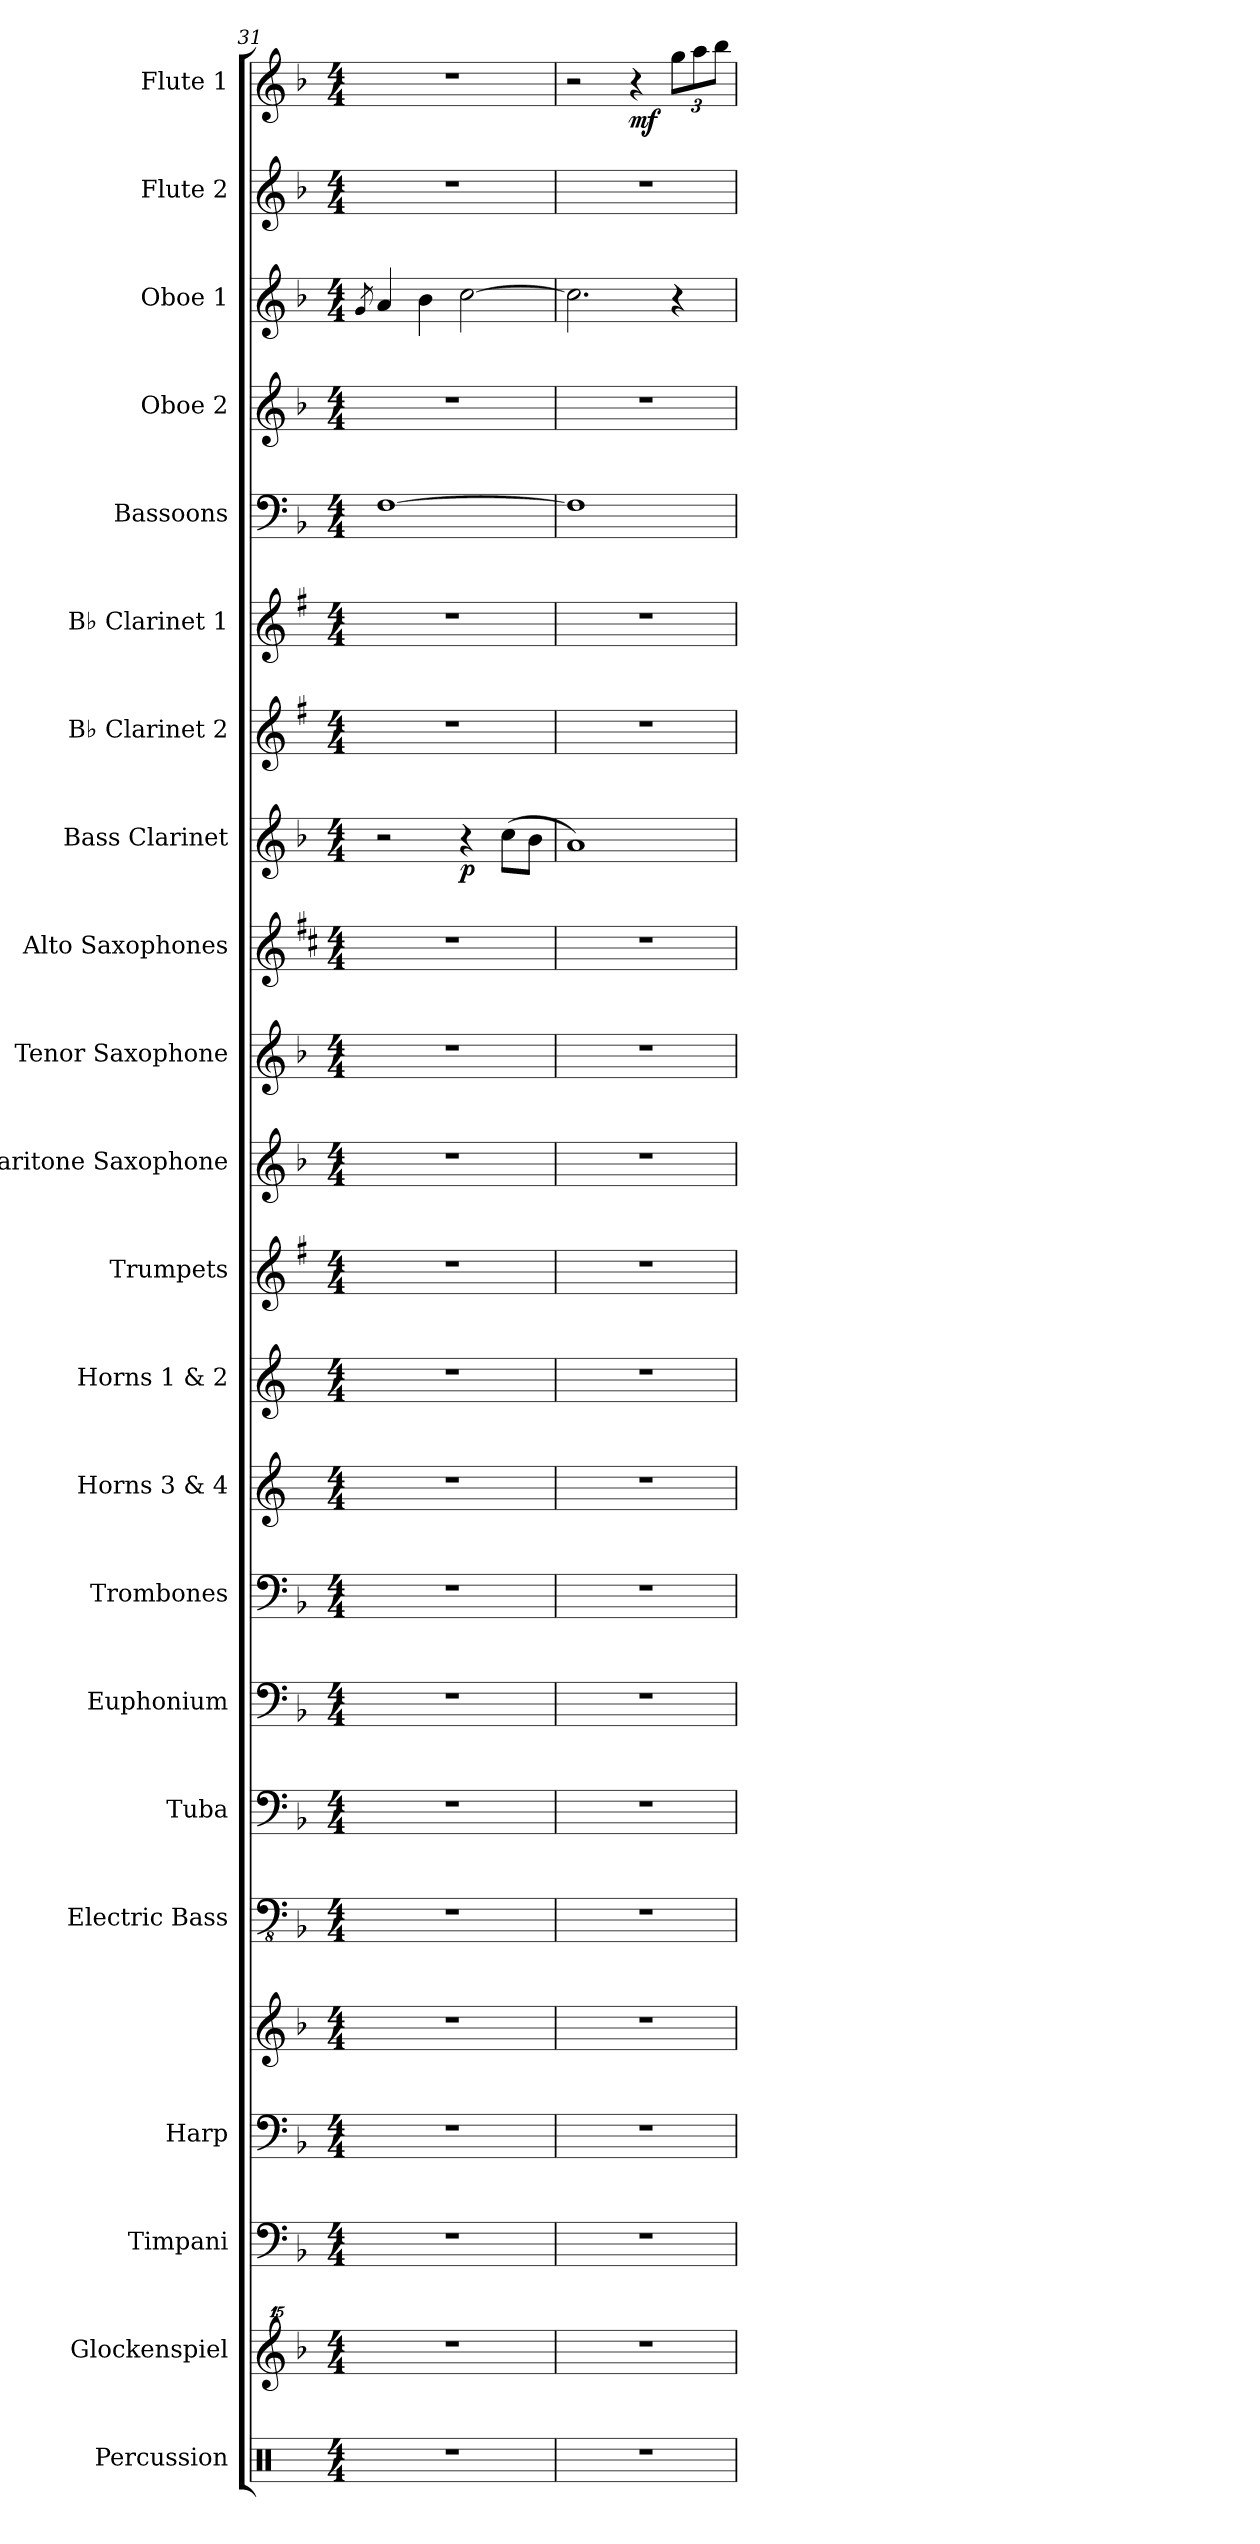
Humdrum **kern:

**kern	**kern	**kern	**kern	**kern	**kern	**kern	**kern	**kern	**kern	**kern	**kern	**kern	**kern	**kern	**kern	**dynam	**kern	**kern	**kern	**kern	**kern	**kern	**kern	**dynam
*part22	*part21	*part20	*part19	*part19	*part18	*part17	*part16	*part15	*part14	*part13	*part12	*part11	*part10	*part9	*part8	*part8	*part7	*part6	*part5	*part4	*part3	*part2	*part1	*part1
*staff23	*staff22	*staff21	*staff20	*staff19	*staff18	*staff17	*staff16	*staff15	*staff14	*staff13	*staff12	*staff11	*staff10	*staff9	*staff8	*staff8	*staff7	*staff6	*staff5	*staff4	*staff3	*staff2	*staff1	*staff1
*I"Percussion	*I"Glockenspiel	*I"Timpani	*I"Harp	*	*I"Electric Bass	*I"Tuba	*I"Euphonium	*I"Trombones	*I"Horns 3 &amp; 4	*I"Horns 1 &amp; 2	*I"Trumpets	*I"Baritone Saxophone	*I"Tenor Saxophone	*I"Alto Saxophones	*I"Bass Clarinet	*	*I"B♭ Clarinet 2	*I"B♭ Clarinet 1	*I"Bassoons	*I"Oboe 2	*I"Oboe 1	*I"Flute 2	*I"Flute 1	*
*I'Perc.	*I'Glk.	*I'Timp.	*I'Hrp.	*	*I'El. B.	*I'Tba.	*I'Euph.	*I'Tbns.	*I'Hns. 3/4	*I'Hns. 1/2	*I'Tpts.	*I'Bar. Sax.	*I'T. Sax.	*I'A. Saxes.	*I'B. Cl.	*	*I'B♭ Cl. 2	*I'B♭ Cl. 1	*I'Bsns.	*I'Ob. 2	*I'Ob. 1	*I'Fl. 2	*I'Fl. 1	*
*clefX	*clefG^^2	*clefF4	*clefF4	*clefG2	*clefFv4	*clefF4	*clefF4	*clefF4	*clefG2	*clefG2	*clefG2	*clefG2	*clefG2	*clefG2	*clefG2	*	*clefG2	*clefG2	*clefF4	*clefG2	*clefG2	*clefG2	*clefG2	*
*	*	*	*	*	*	*	*	*	*ITrd4c7	*ITrd4c7	*ITrd1c2	*ITrd12c21	*ITrd8c14	*ITrd5c9	*ITrd8c14	*	*ITrd1c2	*ITrd1c2	*	*	*	*	*	*
*k[]	*k[b-]	*k[b-]	*k[b-]	*k[b-]	*k[b-]	*k[b-]	*k[b-]	*k[b-]	*k[b-]	*k[b-]	*k[b-]	*k[b-]	*k[b-]	*k[b-]	*k[b-]	*	*k[b-]	*k[b-]	*k[b-]	*k[b-]	*k[b-]	*k[b-]	*k[b-]	*
*M4/4	*M4/4	*M4/4	*M4/4	*M4/4	*M4/4	*M4/4	*M4/4	*M4/4	*M4/4	*M4/4	*M4/4	*M4/4	*M4/4	*M4/4	*M4/4	*	*M4/4	*M4/4	*M4/4	*M4/4	*M4/4	*M4/4	*M4/4	*
=31	=31	=31	=31	=31	=31	=31	=31	=31	=31	=31	=31	=31	=31	=31	=31	=31	=31	=31	=31	=31	=31	=31	=31	=31
.	.	.	.	.	.	.	.	.	.	.	.	.	.	.	.	.	.	.	.	.	8qg/	.	.	.
1r	1r	1r	1r	1r	1r	1r	1r	1r	1r	1r	1r	1r	1r	1r	2r	.	1r	1r	[1F	1r	4a/	1r	1r	.
.	.	.	.	.	.	.	.	.	.	.	.	.	.	.	.	.	.	.	.	.	4b-\	.	.	.
!	!	!	!	!	!	!	!	!	!	!	!	!	!	!	!	!LO:DY:b	!	!	!	!	!	!	!	!
.	.	.	.	.	.	.	.	.	.	.	.	.	.	.	4r	p	.	.	.	.	[2cc\	.	.	.
.	.	.	.	.	.	.	.	.	.	.	.	.	.	.	(8c\L	.	.	.	.	.	.	.	.	.
.	.	.	.	.	.	.	.	.	.	.	.	.	.	.	8B-\J	.	.	.	.	.	.	.	.	.
=32	=32	=32	=32	=32	=32	=32	=32	=32	=32	=32	=32	=32	=32	=32	=32	=32	=32	=32	=32	=32	=32	=32	=32	=32
1r	1r	1r	1r	1r	1r	1r	1r	1r	1r	1r	1r	1r	1r	1r	1A)	.	1r	1r	1F]	1r	2.cc\]	1r	2r	.
!	!	!	!	!	!	!	!	!	!	!	!	!	!	!	!	!	!	!	!	!	!	!	!	!LO:DY:b
.	.	.	.	.	.	.	.	.	.	.	.	.	.	.	.	.	.	.	.	.	.	.	4r	mf
*	*	*	*	*	*	*	*	*	*	*	*	*	*	*	*	*	*	*	*	*	*	*	*Xbrackettup	*
.	.	.	.	.	.	.	.	.	.	.	.	.	.	.	.	.	.	.	.	.	4r	.	12gg\L	.
.	.	.	.	.	.	.	.	.	.	.	.	.	.	.	.	.	.	.	.	.	.	.	12aa\	.
.	.	.	.	.	.	.	.	.	.	.	.	.	.	.	.	.	.	.	.	.	.	.	12bb-\J	.
=	=	=	=	=	=	=	=	=	=	=	=	=	=	=	=	=	=	=	=	=	=	=	=	=
*-	*-	*-	*-	*-	*-	*-	*-	*-	*-	*-	*-	*-	*-	*-	*-	*-	*-	*-	*-	*-	*-	*-	*-	*-
